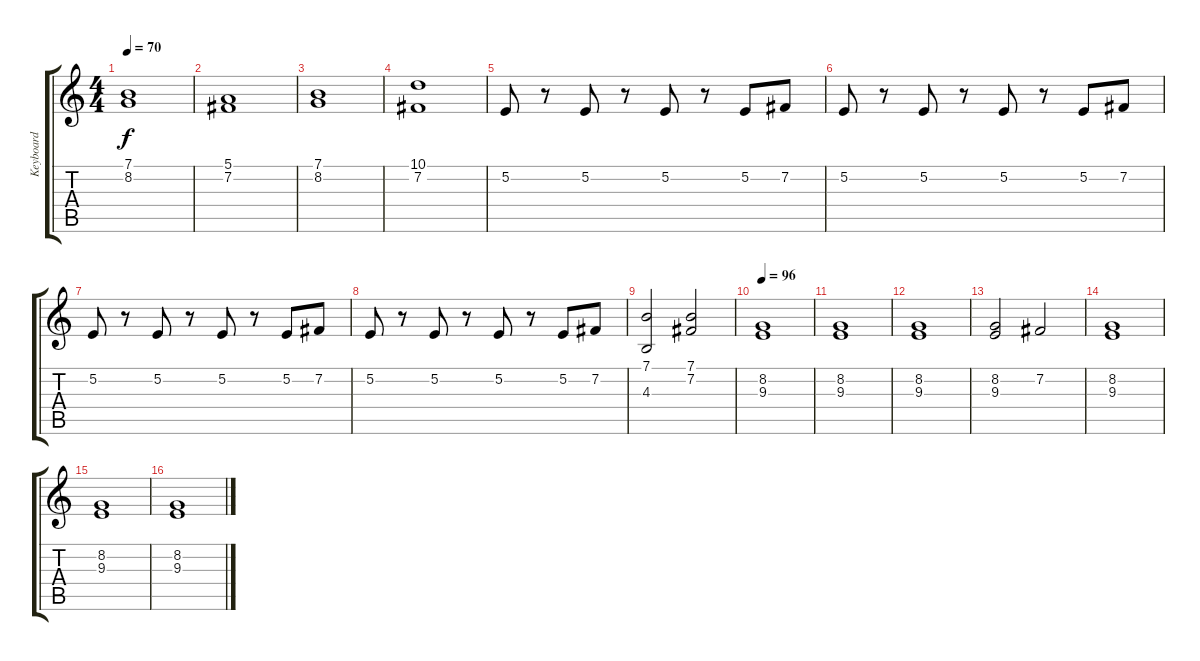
\track ("Keyboard" "Keyboard") {instrument stringensemble1}
\staff {score tabs}
\tuning (E4 B3 G3 D3 A2 E2) {hide}
\ts (4 4)
\tempo 70
\clef g2
\ks c
(7.1 8.2).1{dy f} |
(5.1 7.2).1 |
(7.1 8.2).1 |
(10.1 7.2).1 |
5.2.8 r.8 5.2.8 r.8 5.2.8 r.8 5.2.8 7.2.8 |
5.2.8 r.8 5.2.8 r.8 5.2.8 r.8 5.2.8 7.2.8 |
5.2.8 r.8 5.2.8 r.8 5.2.8 r.8 5.2.8 7.2.8 |
5.2.8 r.8 5.2.8 r.8 5.2.8 r.8 5.2.8 7.2.8 |
(7.1 4.3).2 (7.1 7.2).2 |
\tempo 96
(8.2 9.3).1 |
(8.2 9.3).1 |
(8.2 9.3).1 |
(8.2 9.3).2 7.2.2 |
(8.2 9.3).1 |
(8.2 9.3).1 |
(8.2 9.3).1
